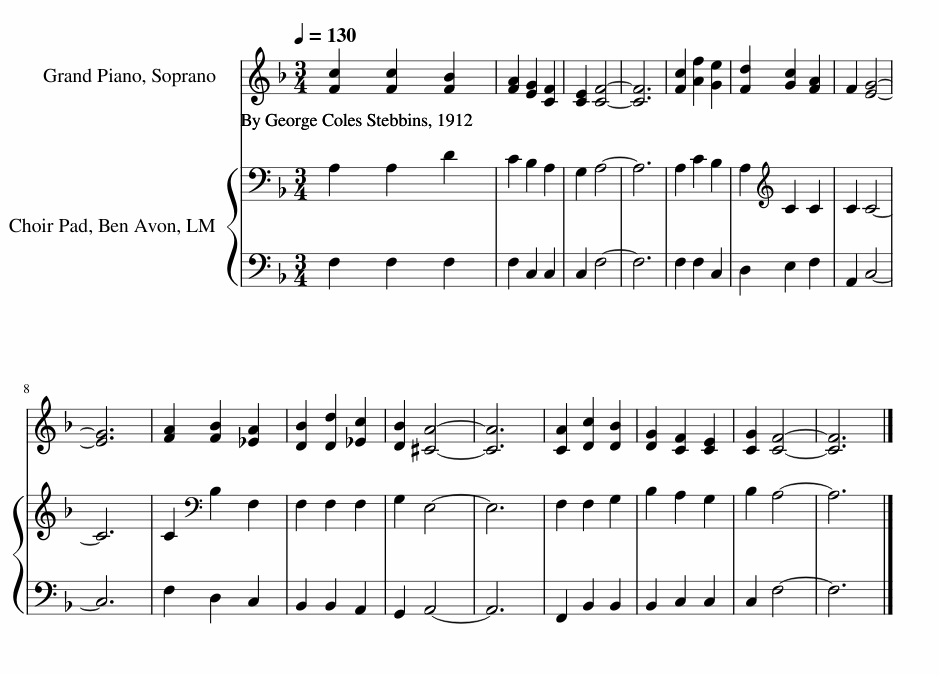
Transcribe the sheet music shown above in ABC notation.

X:1
%%score 1 { 2 | 3 }
L:1/8
Q:1/4=130
M:3/4
I:linebreak $
K:F
V:1 treble
V:2 bass
V:3 bass
V:1
 [Fc]2 [Fc]2 [FB]2 | [FA]2 [EG]2 [CF]2 | [CE]2 [CF]4- | [CF]6 | [Fc]2 [Af]2 [Ge]2 | %5
 [Fd]2 [Gc]2 [FA]2 | F2 [EG]4- |$ [EG]6 | [FA]2 [FB]2 [_EA]2 | [DB]2 [Dd]2 [_Ec]2 | %10
 [DB]2 [^CA]4- | [CA]6 | [CA]2 [Dc]2 [DB]2 | [DG]2 [CF]2 [CE]2 | [CG]2 [CF]4- | %15
 [CF]6 |] %16
V:2
 A,2 A,2 D2 | C2 B,2 A,2 | G,2 A,4- | A,6 | A,2 C2 B,2 | %5
 A,2[K:treble] C2 C2 | C2 C4- |$ C6 | C2[K:bass] B,2 F,2 | F,2 F,2 F,2 | %10
 G,2 E,4- | E,6 | F,2 F,2 G,2 | B,2 A,2 G,2 | B,2 A,4- | %15
 A,6 |] %16
V:3
 F,2 F,2 F,2 | F,2 C,2 C,2 | C,2 F,4- | F,6 | F,2 F,2 C,2 | %5
 D,2 E,2 F,2 | A,,2 C,4- |$ C,6 | F,2 D,2 C,2 | B,,2 B,,2 A,,2 | %10
 G,,2 A,,4- | A,,6 | F,,2 B,,2 B,,2 | B,,2 C,2 C,2 | C,2 F,4- | %15
 F,6 |] %16
